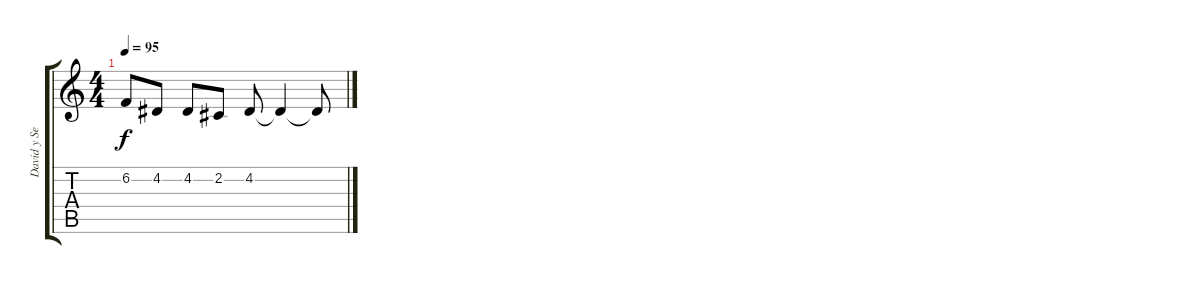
\track ("David y Sebastien Voces" "David y Se") {instrument clarinet}
\staff {score tabs}
\tuning (E4 B3 G3 D3 A2 E2) {hide}
\ts (4 4)
\tempo 95
\clef g2
\ks c
6.2.8{dy f} 4.2.8 4.2.8 2.2.8 4.2.8 4.2{t}.4 4.2{t}.8
